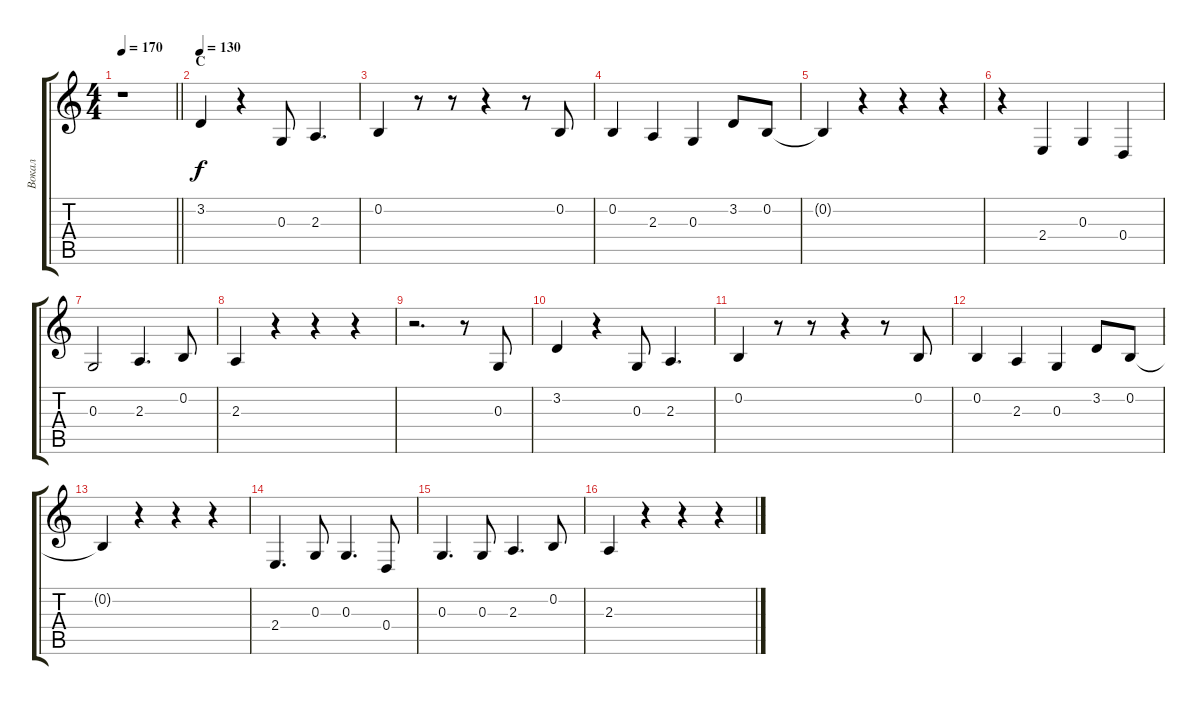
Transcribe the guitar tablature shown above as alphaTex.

\track ("Вокал" "Вокал") {instrument clarinet}
\staff {score tabs}
\tuning (E4 B3 G3 D3 A2 E2) {hide}
\ts (4 4)
\tempo 170
\clef g2
\barLineRight lightlight
\ks c
r.1{dy f} |
\section ("" "C")
\tempo 130
3.2.4 r.4 0.3.8 2.3.4{d} |
0.2.4 r.8 r.8 r.4 r.8 0.2.8 |
0.2.4 2.3.4 0.3.4 3.2.8 0.2.8 |
0.2{t}.4 r.4 r.4 r.4 |
r.4 2.4.4 0.3.4 0.4.4 |
0.3.2 2.3.4{d} 0.2.8 |
2.3.4 r.4 r.4 r.4 |
r.2{d} r.8 0.3.8 |
3.2.4 r.4 0.3.8 2.3.4{d} |
0.2.4 r.8 r.8 r.4 r.8 0.2.8 |
0.2.4 2.3.4 0.3.4 3.2.8 0.2.8 |
0.2{t}.4 r.4 r.4 r.4 |
2.4.4{d} 0.3.8 0.3.4{d} 0.4.8 |
0.3.4{d} 0.3.8 2.3.4{d} 0.2.8 |
2.3.4 r.4 r.4 r.4
